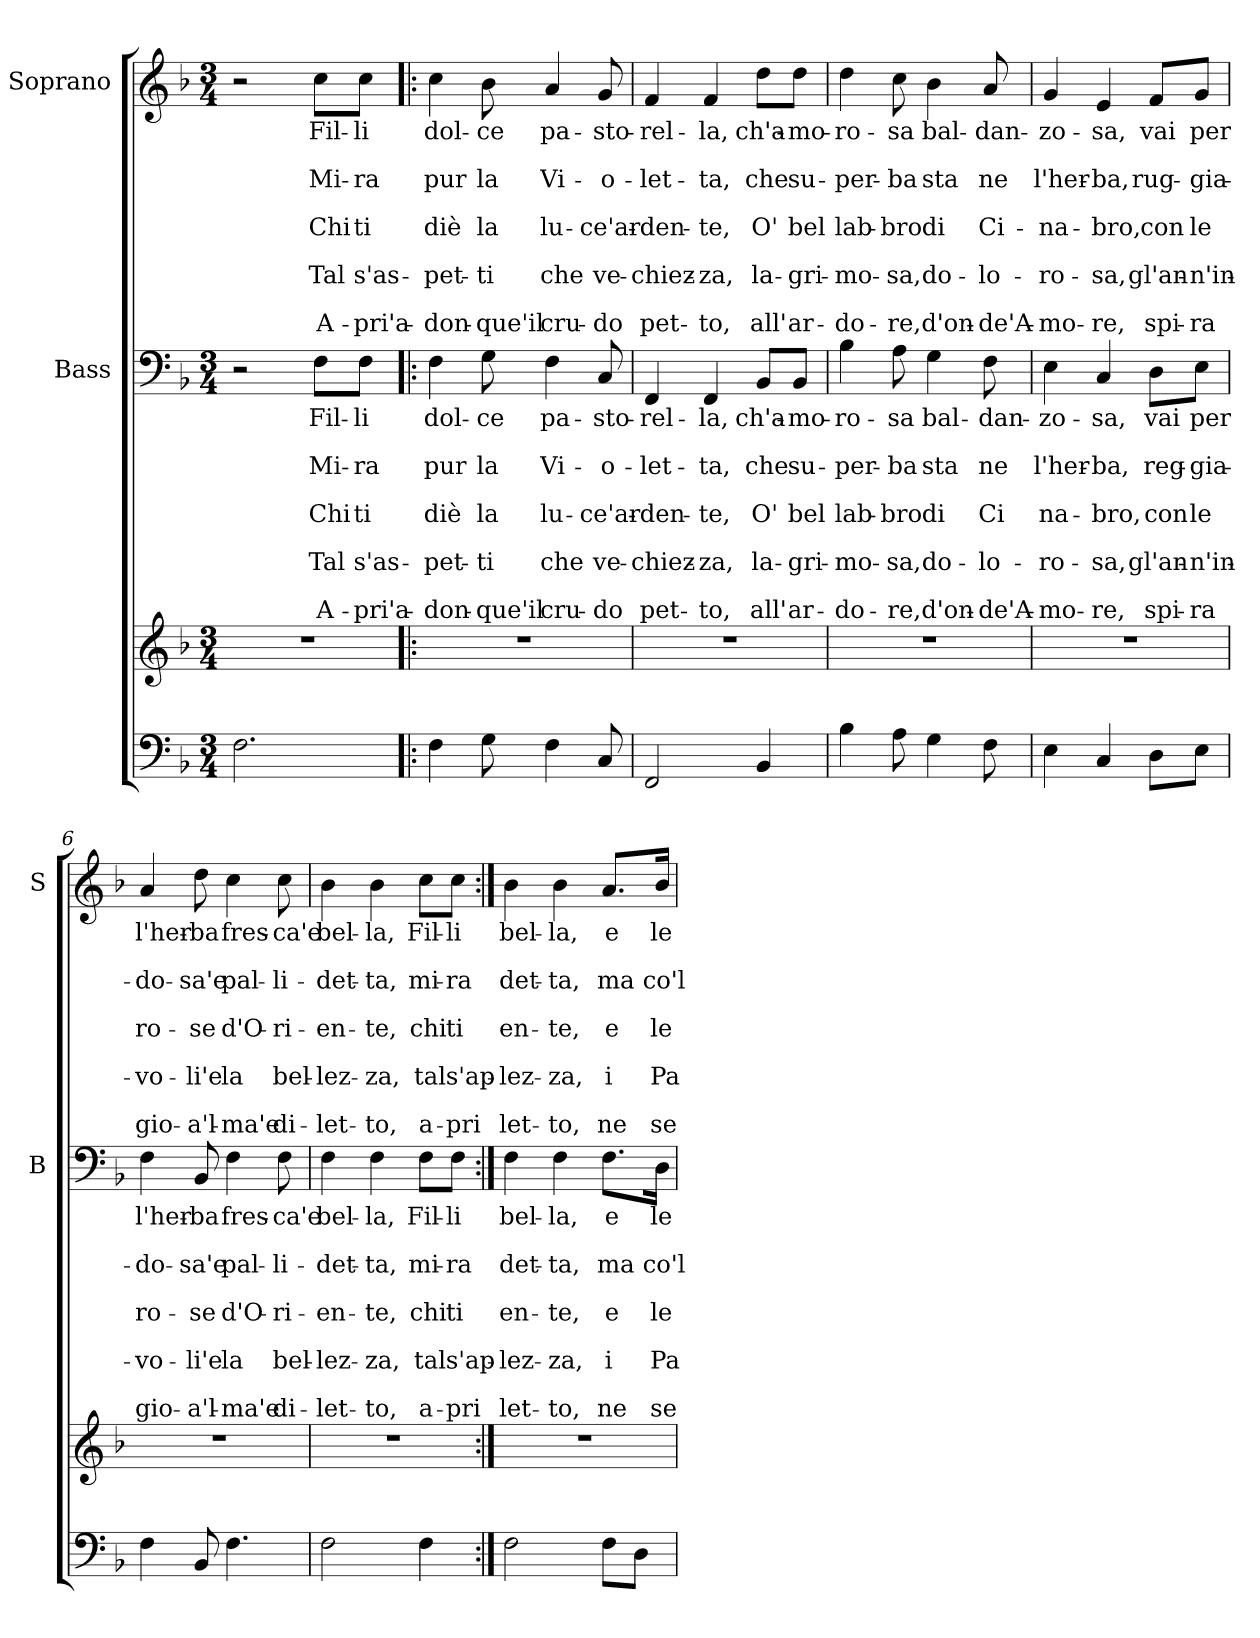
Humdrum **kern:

**kern	**kern	**kern	**text	**text	**text	**text	**text	**text	**text	**text	**text	**kern	**text	**text	**text	**text	**text	**text	**text	**text	**text
*part3	*part3	*part2	*part2	*part2	*part2	*part2	*part2	*part2	*part2	*part2	*part2	*part1	*part1	*part1	*part1	*part1	*part1	*part1	*part1	*part1	*part1
*staff4	*staff3	*staff2	*staff2	*staff2	*staff2	*staff2	*staff2	*staff2	*staff2	*staff2	*staff2	*staff1	*staff1	*staff1	*staff1	*staff1	*staff1	*staff1	*staff1	*staff1	*staff1
*	*	*I"Bass	*	*	*	*	*	*	*	*	*	*I"Soprano	*	*	*	*	*	*	*	*	*
*	*	*I'B	*	*	*	*	*	*	*	*	*	*I'S	*	*	*	*	*	*	*	*	*
*clefF4	*clefG2	*clefF4	*	*	*	*	*	*	*	*	*	*clefG2	*	*	*	*	*	*	*	*	*
*k[b-]	*k[b-]	*k[b-]	*	*	*	*	*	*	*	*	*	*k[b-]	*	*	*	*	*	*	*	*	*
*F:	*F:	*F:	*	*	*	*	*	*	*	*	*	*F:	*	*	*	*	*	*	*	*	*
*M3/4	*M3/4	*M3/4	*	*	*	*	*	*	*	*	*	*M3/4	*	*	*	*	*	*	*	*	*
=1	=1	=1	=1	=1	=1	=1	=1	=1	=1	=1	=1	=1	=1	=1	=1	=1	=1	=1	=1	=1	=1
2.F\	2.r	2r	.	.	.	.	.	.	.	.	.	2r	.	.	.	.	.	.	.	.	.
!	!	!	!LO:LY:b	!	!LO:LY:b	!	!LO:LY:b	!	!LO:LY:b	!	!LO:LY:b	!	!LO:LY:b	!	!LO:LY:b	!	!LO:LY:b	!	!LO:LY:b	!	!LO:LY:b
.	.	8F\L	Fil-	.	Mi-	.	Chi	.	Tal	.	A-	8cc\L	Fil-	.	Mi-	.	Chi	.	Tal	.	A-
!	!	!	!LO:LY:b	!	!LO:LY:b	!	!LO:LY:b	!	!LO:LY:b	!	!LO:LY:b	!	!LO:LY:b	!	!LO:LY:b	!	!LO:LY:b	!	!LO:LY:b	!	!LO:LY:b
.	.	8F\J	-li	.	-ra	.	ti	.	s'as-	.	-pri'a-	8cc\J	-li	.	-ra	.	ti	.	s'as-	.	-pri'a-
=2!|:	=2!|:	=2!|:	=2!|:	=2!|:	=2!|:	=2!|:	=2!|:	=2!|:	=2!|:	=2!|:	=2!|:	=2!|:	=2!|:	=2!|:	=2!|:	=2!|:	=2!|:	=2!|:	=2!|:	=2!|:	=2!|:
!	!	!	!LO:LY:b	!	!LO:LY:b	!	!LO:LY:b	!	!LO:LY:b	!	!LO:LY:b	!	!LO:LY:b	!	!LO:LY:b	!	!LO:LY:b	!	!LO:LY:b	!	!LO:LY:b
4F\	2.r	4F\	dol-	.	pur	.	diè	.	-pet-	.	-don-	4cc\	dol-	.	pur	.	diè	.	-pet-	.	-don-
!	!	!	!LO:LY:b	!	!LO:LY:b	!	!LO:LY:b	!	!LO:LY:b	!	!LO:LY:b	!	!LO:LY:b	!	!LO:LY:b	!	!LO:LY:b	!	!LO:LY:b	!	!LO:LY:b
8G\	.	8G\	-ce	.	la	.	la	.	-ti	.	-que'il	8b-\	-ce	.	la	.	la	.	-ti	.	-que'il
!	!	!	!LO:LY:b	!	!LO:LY:b	!	!LO:LY:b	!	!LO:LY:b	!	!LO:LY:b	!	!LO:LY:b	!	!LO:LY:b	!	!LO:LY:b	!	!LO:LY:b	!	!LO:LY:b
4F\	.	4F\	pa-	.	Vi-	.	lu-	.	che	.	cru-	4a/	pa-	.	Vi-	.	lu-	.	che	.	cru-
!	!	!	!LO:LY:b	!	!LO:LY:b	!	!LO:LY:b	!	!LO:LY:b	!	!LO:LY:b	!	!LO:LY:b	!	!LO:LY:b	!	!LO:LY:b	!	!LO:LY:b	!	!LO:LY:b
8C/	.	8C/	-sto-	.	-o-	.	-ce'ar-	.	ve-	.	-do	8g/	-sto-	.	-o-	.	-ce'ar-	.	ve-	.	-do
=3	=3	=3	=3	=3	=3	=3	=3	=3	=3	=3	=3	=3	=3	=3	=3	=3	=3	=3	=3	=3	=3
!	!	!	!LO:LY:b	!	!LO:LY:b	!	!LO:LY:b	!	!LO:LY:b	!	!LO:LY:b	!	!LO:LY:b	!	!LO:LY:b	!	!LO:LY:b	!	!LO:LY:b	!	!LO:LY:b
2FF/	2.r	4FF/	-rel-	.	-let-	.	-den-	.	-chiez-	.	pet-	4f/	-rel-	.	-let-	.	-den-	.	-chiez-	.	pet-
!	!	!	!LO:LY:b	!	!LO:LY:b	!	!LO:LY:b	!	!LO:LY:b	!	!LO:LY:b	!	!LO:LY:b	!	!LO:LY:b	!	!LO:LY:b	!	!LO:LY:b	!	!LO:LY:b
.	.	4FF/	-la,	.	-ta,	.	-te,	.	-za,	.	-to,	4f/	-la,	.	-ta,	.	-te,	.	-za,	.	-to,
!	!	!	!LO:LY:b	!	!LO:LY:b	!	!LO:LY:b	!	!LO:LY:b	!	!LO:LY:b	!	!LO:LY:b	!	!LO:LY:b	!	!LO:LY:b	!	!LO:LY:b	!	!LO:LY:b
4BB-/	.	8BB-/L	ch'a-	.	che	.	O'	.	la-	.	all'	8dd\L	ch'a-	.	che	.	O'	.	la-	.	all'
!	!	!	!LO:LY:b	!	!LO:LY:b	!	!LO:LY:b	!	!LO:LY:b	!	!LO:LY:b	!	!LO:LY:b	!	!LO:LY:b	!	!LO:LY:b	!	!LO:LY:b	!	!LO:LY:b
.	.	8BB-/J	-mo-	.	su-	.	bel	.	-gri-	.	ar-	8dd\J	-mo-	.	su-	.	bel	.	-gri-	.	ar-
=4	=4	=4	=4	=4	=4	=4	=4	=4	=4	=4	=4	=4	=4	=4	=4	=4	=4	=4	=4	=4	=4
!	!	!	!LO:LY:b	!	!LO:LY:b	!	!LO:LY:b	!	!LO:LY:b	!	!LO:LY:b	!	!LO:LY:b	!	!LO:LY:b	!	!LO:LY:b	!	!LO:LY:b	!	!LO:LY:b
4B-\	2.r	4B-\	-ro-	.	-per-	.	lab-	.	-mo-	.	-do-	4dd\	-ro-	.	-per-	.	lab-	.	-mo-	.	-do-
!	!	!	!LO:LY:b	!	!LO:LY:b	!	!LO:LY:b	!	!LO:LY:b	!	!LO:LY:b	!	!LO:LY:b	!	!LO:LY:b	!	!LO:LY:b	!	!LO:LY:b	!	!LO:LY:b
8A\	.	8A\	-sa	.	-ba	.	-bro	.	-sa,	.	-re,	8cc\	-sa	.	-ba	.	-bro	.	-sa,	.	-re,
!	!	!	!LO:LY:b	!	!LO:LY:b	!	!LO:LY:b	!	!LO:LY:b	!	!LO:LY:b	!	!LO:LY:b	!	!LO:LY:b	!	!LO:LY:b	!	!LO:LY:b	!	!LO:LY:b
4G\	.	4G\	bal-	.	sta	.	di	.	do-	.	d'on-	4b-\	bal-	.	sta	.	di	.	do-	.	d'on-
!	!	!	!LO:LY:b	!	!LO:LY:b	!	!LO:LY:b	!	!LO:LY:b	!	!LO:LY:b	!	!LO:LY:b	!	!LO:LY:b	!	!LO:LY:b	!	!LO:LY:b	!	!LO:LY:b
8F\	.	8F\	-dan-	.	ne	.	Ci	.	-lo-	.	-de'A-	8a/	-dan-	.	ne	.	Ci-	.	-lo-	.	-de'A-
!!LO:LB:g=z
=5	=5	=5	=5	=5	=5	=5	=5	=5	=5	=5	=5	=5	=5	=5	=5	=5	=5	=5	=5	=5	=5
!	!	!	!LO:LY:b	!	!LO:LY:b	!	!LO:LY:b	!	!LO:LY:b	!	!LO:LY:b	!	!LO:LY:b	!	!LO:LY:b	!	!LO:LY:b	!	!LO:LY:b	!	!LO:LY:b
4E\	2.r	4E\	-zo-	.	l'her-	.	na-	.	-ro-	.	-mo-	4g/	-zo-	.	l'her-	.	-na-	.	-ro-	.	-mo-
!	!	!	!LO:LY:b	!	!LO:LY:b	!	!LO:LY:b	!	!LO:LY:b	!	!LO:LY:b	!	!LO:LY:b	!	!LO:LY:b	!	!LO:LY:b	!	!LO:LY:b	!	!LO:LY:b
4C/	.	4C/	-sa,	.	-ba,	.	-bro,	.	-sa,	.	-re,	4e/	-sa,	.	-ba,	.	-bro,	.	-sa,	.	-re,
!	!	!	!LO:LY:b	!	!LO:LY:b	!	!LO:LY:b	!	!LO:LY:b	!	!LO:LY:b	!	!LO:LY:b	!	!LO:LY:b	!	!LO:LY:b	!	!LO:LY:b	!	!LO:LY:b
8D\L	.	8D\L	vai	.	reg-	.	con	.	gl'an-	.	spi-	8f/L	vai	.	rug-	.	con	.	gl'an-	.	spi-
!	!	!	!LO:LY:b	!	!LO:LY:b	!	!LO:LY:b	!	!LO:LY:b	!	!LO:LY:b	!	!LO:LY:b	!	!LO:LY:b	!	!LO:LY:b	!	!LO:LY:b	!	!LO:LY:b
8E\J	.	8E\J	per	.	-gia-	.	le	.	-n'in-	.	-ra	8g/J	per	.	-gia-	.	le	.	-n'in-	.	-ra
=6	=6	=6	=6	=6	=6	=6	=6	=6	=6	=6	=6	=6	=6	=6	=6	=6	=6	=6	=6	=6	=6
!	!	!	!LO:LY:b	!	!LO:LY:b	!	!LO:LY:b	!	!LO:LY:b	!	!LO:LY:b	!	!LO:LY:b	!	!LO:LY:b	!	!LO:LY:b	!	!LO:LY:b	!	!LO:LY:b
4F\	2.r	4F\	l'her-	.	-do-	.	ro-	.	-vo-	.	gio-	4a/	l'her-	.	-do-	.	ro-	.	-vo-	.	gio-
!	!	!	!LO:LY:b	!	!LO:LY:b	!	!LO:LY:b	!	!LO:LY:b	!	!LO:LY:b	!	!LO:LY:b	!	!LO:LY:b	!	!LO:LY:b	!	!LO:LY:b	!	!LO:LY:b
8BB-/	.	8BB-/	-ba	.	-sa'e	.	-se	.	-li'e	.	-a'l-	8dd\	-ba	.	-sa'e	.	-se	.	-li'e	.	-a'l-
!	!	!	!LO:LY:b	!	!LO:LY:b	!	!LO:LY:b	!	!LO:LY:b	!	!LO:LY:b	!	!LO:LY:b	!	!LO:LY:b	!	!LO:LY:b	!	!LO:LY:b	!	!LO:LY:b
4.F\	.	4F\	fres-	.	pal-	.	d'O-	.	la	.	-ma'e	4cc\	fres-	.	pal-	.	d'O-	.	la	.	-ma'e
!	!	!	!LO:LY:b	!	!LO:LY:b	!	!LO:LY:b	!	!LO:LY:b	!	!LO:LY:b	!	!LO:LY:b	!	!LO:LY:b	!	!LO:LY:b	!	!LO:LY:b	!	!LO:LY:b
.	.	8F\	-ca'e	.	-li-	.	-ri-	.	bel-	.	di-	8cc\	-ca'e	.	-li-	.	-ri-	.	bel-	.	di-
=7	=7	=7	=7	=7	=7	=7	=7	=7	=7	=7	=7	=7	=7	=7	=7	=7	=7	=7	=7	=7	=7
!	!	!	!LO:LY:b	!	!LO:LY:b	!	!LO:LY:b	!	!LO:LY:b	!	!LO:LY:b	!	!LO:LY:b	!	!LO:LY:b	!	!LO:LY:b	!	!LO:LY:b	!	!LO:LY:b
2F\	2.r	4F\	bel-	.	-det-	.	-en-	.	-lez-	.	-let-	4b-\	bel-	.	-det-	.	-en-	.	-lez-	.	-let-
!	!	!	!LO:LY:b	!	!LO:LY:b	!	!LO:LY:b	!	!LO:LY:b	!	!LO:LY:b	!	!LO:LY:b	!	!LO:LY:b	!	!LO:LY:b	!	!LO:LY:b	!	!LO:LY:b
.	.	4F\	-la,	.	-ta,	.	-te,	.	-za,	.	-to,	4b-\	-la,	.	-ta,	.	-te,	.	-za,	.	-to,
!	!	!	!LO:LY:b	!	!LO:LY:b	!	!LO:LY:b	!	!LO:LY:b	!	!LO:LY:b	!	!LO:LY:b	!	!LO:LY:b	!	!LO:LY:b	!	!LO:LY:b	!	!LO:LY:b
4F\	.	8F\L	Fil-	.	mi-	.	chi	.	tal	.	a-	8cc\L	Fil-	.	mi-	.	chi	.	tal	.	a-
!	!	!	!LO:LY:b	!	!LO:LY:b	!	!LO:LY:b	!	!LO:LY:b	!	!LO:LY:b	!	!LO:LY:b	!	!LO:LY:b	!	!LO:LY:b	!	!LO:LY:b	!	!LO:LY:b
.	.	8F\J	-li	.	-ra	.	ti	.	s'ap-	.	-pri	8cc\J	-li	.	-ra	.	ti	.	s'ap-	.	-pri
=8:|!	=8:|!	=8:|!	=8:|!	=8:|!	=8:|!	=8:|!	=8:|!	=8:|!	=8:|!	=8:|!	=8:|!	=8:|!	=8:|!	=8:|!	=8:|!	=8:|!	=8:|!	=8:|!	=8:|!	=8:|!	=8:|!
!	!	!	!LO:LY:b	!	!LO:LY:b	!	!LO:LY:b	!	!LO:LY:b	!	!LO:LY:b	!	!LO:LY:b	!	!LO:LY:b	!	!LO:LY:b	!	!LO:LY:b	!	!LO:LY:b
2F\	2.r	4F\	bel-	.	det-	.	en-	.	-lez-	.	let-	4b-\	bel-	.	det-	.	en-	.	-lez-	.	let-
!	!	!	!LO:LY:b	!	!LO:LY:b	!	!LO:LY:b	!	!LO:LY:b	!	!LO:LY:b	!	!LO:LY:b	!	!LO:LY:b	!	!LO:LY:b	!	!LO:LY:b	!	!LO:LY:b
.	.	4F\	-la,	.	-ta,	.	-te,	.	-za,	.	-to,	4b-\	-la,	.	-ta,	.	-te,	.	-za,	.	-to,
!	!	!	!LO:LY:b	!	!LO:LY:b	!	!LO:LY:b	!	!LO:LY:b	!	!LO:LY:b	!	!LO:LY:b	!	!LO:LY:b	!	!LO:LY:b	!	!LO:LY:b	!	!LO:LY:b
8F\L	.	8.F\L	e	.	ma	.	e	.	i	.	ne	8.a/L	e	.	ma	.	e	.	i	.	ne
8D\J	.	.	.	.	.	.	.	.	.	.	.	.	.	.	.	.	.	.	.	.	.
!	!	!	!LO:LY:b	!	!LO:LY:b	!	!LO:LY:b	!	!LO:LY:b	!	!LO:LY:b	!	!LO:LY:b	!	!LO:LY:b	!	!LO:LY:b	!	!LO:LY:b	!	!LO:LY:b
.	.	16D\Jk	le	.	co'l	.	le	.	Pa-	.	se-	16b-/Jk	le	.	co'l	.	le	.	Pa-	.	se-
=	=	=	=	=	=	=	=	=	=	=	=	=	=	=	=	=	=	=	=	=	=
*-	*-	*-	*-	*-	*-	*-	*-	*-	*-	*-	*-	*-	*-	*-	*-	*-	*-	*-	*-	*-	*-
